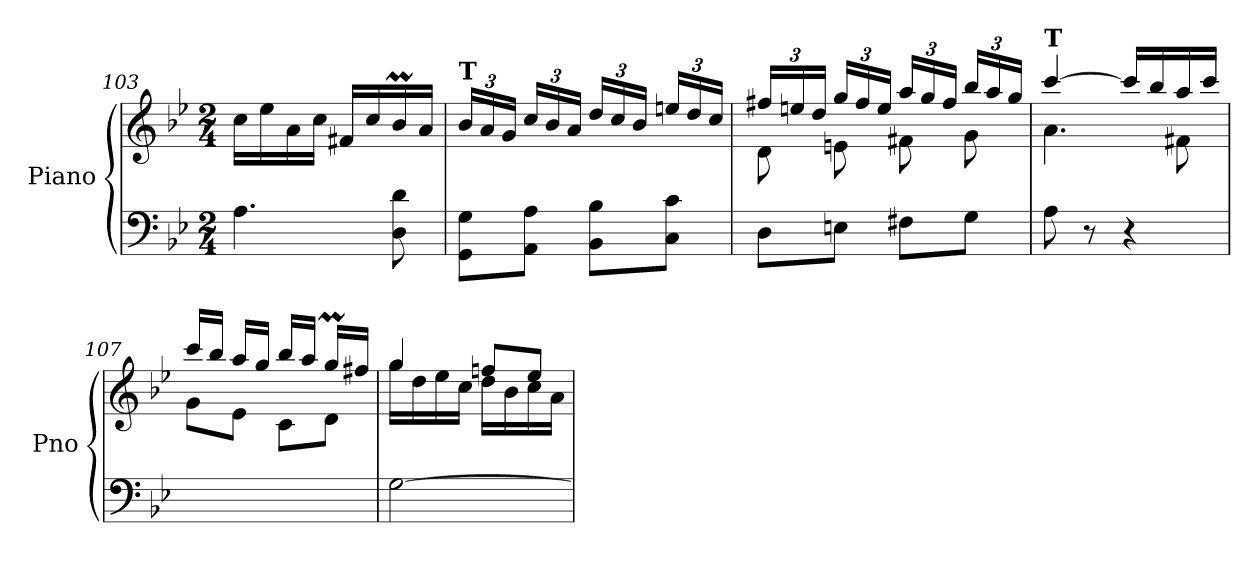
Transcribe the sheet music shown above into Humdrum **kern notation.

**kern	**kern
*part1	*part1
*staff2	*staff1
*I"Piano	*
*I'Pno	*
*clefF4	*clefG2
*k[b-e-]	*k[b-e-]
*M2/4	*M2/4
=103	=103
4.A\	16cc\LL
.	16ee-\
.	16a\
.	16cc\JJ
.	16f#X/LL
.	16cc/
8D\ 8d\	16b-M/
.	16a/JJ
=104	=104
*	*Xbrackettup
!	!LO:TX:a:B:t=T
8GG\ 8G\L	24b-/LL
.	24a/
.	24g/JJ
8AA\ 8A\J	24cc/LL
.	24b-/
.	24a/JJ
8BB-\ 8B-\L	24dd/LL
.	24cc/
.	24b-/JJ
8C\ 8c\J	24een/LL
.	24dd/
.	24cc/JJ
=105	=105
*	*^
8D\L	24ff#X/LL	8d\
.	24een/	.
.	24dd/JJ	.
8En\J	24gg/LL	8en\
.	24ff#/	.
.	24ee/JJ	.
8F#X\L	24aa/LL	8f#X\
.	24gg/	.
.	24ff#/JJ	.
8G\J	24bb-/LL	8g\
.	24aa/	.
.	24gg/JJ	.
=106	=106	=106
!	!LO:TX:a:B:t=T	!
8A\	[4ccc/	4.a:\
8r	.	.
4r	16ccc/LL]	.
.	16bb-/	.
.	16aa/	8f#X\
.	16ccc/JJ	.
!!LO:LB:g=z	!!
=107	=107	=107
2ryy	16ccc/LL	8g\L
.	16bb-/JJ	.
.	16aa/LL	8e-\J
.	16gg/JJ	.
.	16bb-/LL	8c\L
.	16aa/JJ	.
.	16ggM/LL	8d\J
.	16ff#X/JJ	.
=108	=108	=108
[2G\	4gg/	16gg\LL
.	.	16dd\
.	.	16ee-\
.	.	16cc\JJ
.	8ffn/L	16dd\LL
.	.	16b-\
.	8ee-/J	16cc\
.	.	16a\JJ
*	*v	*v
=	=
*-	*-
